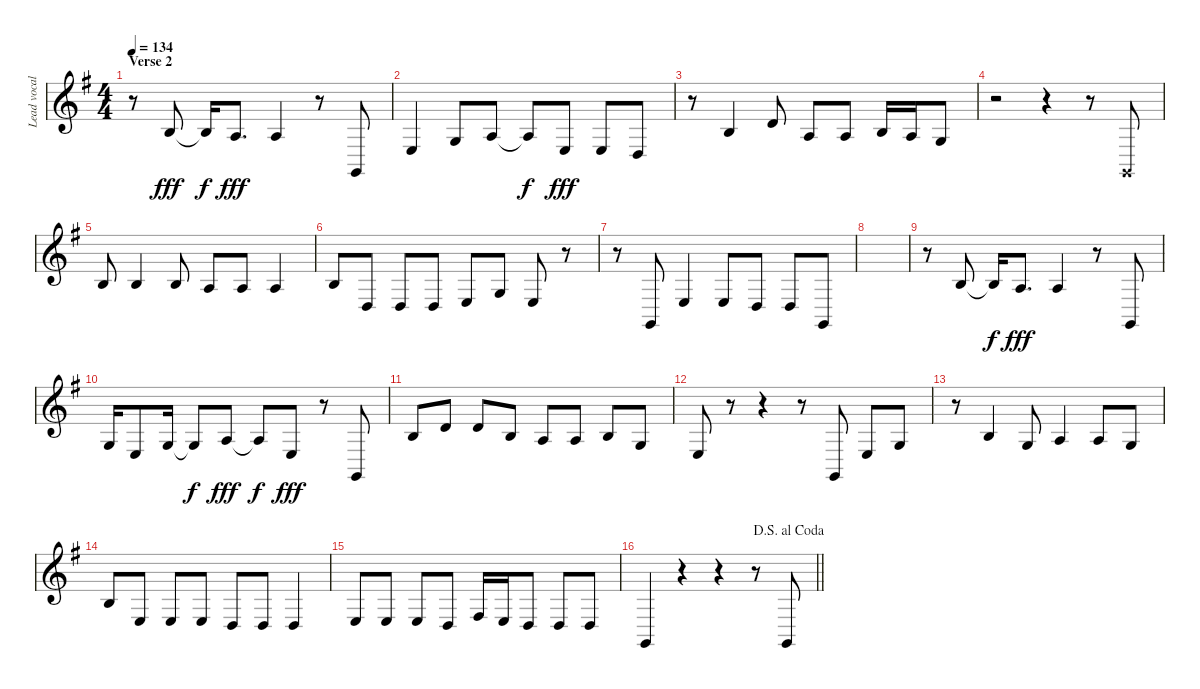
\track ("Lead vocals" "Lead vocal") {instrument lead1square}
\staff {score}
\tuning (E4 B3 G3 D3 A2 E2) {hide}
\ts (4 4)
\section ("" "Verse 2")
\tempo 134
\clef g2
\ks g
r.8{dy fff} 4.3.8 4.3{t}.16{dy f} 2.3.8{d dy fff} 2.3.4 r.8 3.6.8 |
2.4.4 0.3.8 2.3.8 2.3{t}.8{dy f} 2.4.8{dy fff} 2.4.8 0.4.8 |
r.8 4.3.4 3.2.8 2.3.8 2.3.8 4.3.16 2.3.16 0.3.8 |
r.2 r.4 r.8 3.6{x}.8 |
4.3.8 4.3.4 4.3.8 2.3.8 2.3.8 2.3.4 |
4.3.8 0.4.8 0.4.8 0.4.8 2.4.8 0.3.8 2.4.8 r.8 |
r.8 3.6.8 2.4.4 2.4.8 0.4.8 0.4.8 3.6.8 |
|
r.8 4.3.8 4.3{t}.16{dy f} 2.3.8{d dy fff} 2.3.4 r.8 3.6.8 |
0.3.16 2.4.8 0.3.16 0.3{t}.8{dy f} 2.3.8{dy fff} 2.3{t}.8{dy f} 2.4.8{dy fff} r.8 3.6.8 |
4.3.8 3.2.8 3.2.8 4.3.8 2.3.8 2.3.8 4.3.8 0.3.8 |
2.4.8 r.8 r.4 r.8 3.6.8 2.4.8 0.3.8 |
r.8 4.3.4 0.3.8 2.3.4 2.3.8 0.3.8 |
4.3.8 2.4.8 2.4.8 2.4.8 0.4.8 0.4.8 0.4.4 |
2.4.8 2.4.8 2.4.8 0.4.8 4.4.16 2.4.16 0.4.8 0.4.8 0.4.8 |
\jump dalsegnoalcoda
\barLineRight lightlight
3.6.4 r.4 r.4 r.8 3.6.8
